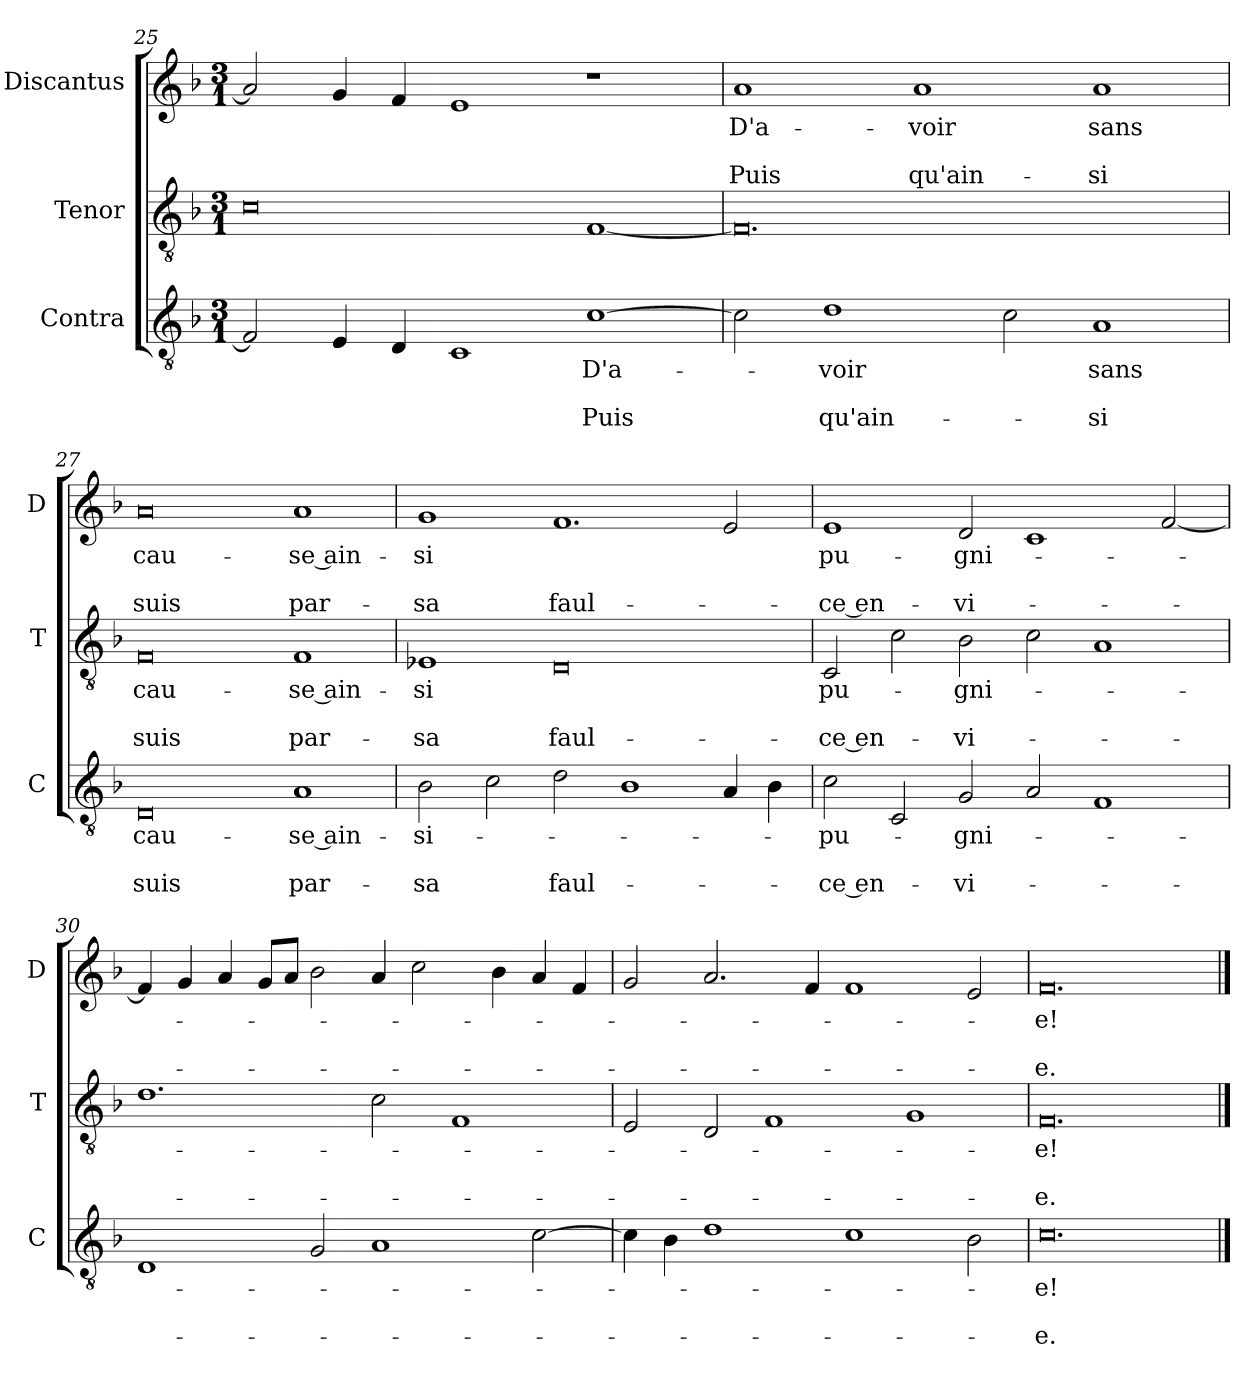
**kern	**text	**text	**text	**kern	**text	**text	**text	**kern	**text	**text	**text
*part3	*part3	*part3	*part3	*part2	*part2	*part2	*part2	*part1	*part1	*part1	*part1
*staff3	*staff3	*staff3	*staff3	*staff2	*staff2	*staff2	*staff2	*staff1	*staff1	*staff1	*staff1
*I"Contra	*	*	*	*I"Tenor	*	*	*	*I"Discantus	*	*	*
*I'C	*	*	*	*I'T	*	*	*	*I'D	*	*	*
*clefGv2	*	*	*	*clefGv2	*	*	*	*clefG2	*	*	*
*k[b-]	*	*	*	*k[b-]	*	*	*	*k[b-]	*	*	*
*M3/1	*	*	*	*M3/1	*	*	*	*M3/1	*	*	*
=25	=25	=25	=25	=25	=25	=25	=25	=25	=25	=25	=25
2F/]	.	.	.	0c	.	.	.	2a/]	.	.	.
4E/	.	.	.	.	.	.	.	4g/	.	.	.
4D/	.	.	.	.	.	.	.	4f/	.	.	.
1C	.	.	.	.	.	.	.	1e	.	.	.
[1c	D'a-	.	Puis	[1F	.	.	.	1r	.	.	.
=26	=26	=26	=26	=26	=26	=26	=26	=26	=26	=26	=26
2c\]	.	.	.	0.F]	.	.	.	1a	D'a-	.	Puis
1d	-voir	.	qu'ain-	.	.	.	.	.	.	.	.
.	.	.	.	.	.	.	.	1a	-voir	.	qu'ain-
2c\	.	.	.	.	.	.	.	.	.	.	.
1A	sans	.	-si	.	.	.	.	1a	sans	.	-si
=27	=27	=27	=27	=27	=27	=27	=27	=27	=27	=27	=27
0D	cau-	.	suis	0F	cau-	.	suis	0a	cau-	.	suis
1A	-se ain-	.	par-	1F	-se ain-	.	par-	1a	-se ain-	.	par-
=28	=28	=28	=28	=28	=28	=28	=28	=28	=28	=28	=28
2B-\	si-	.	-sa	1E-X	-si	.	-sa	1g	-si	.	-sa
2c\	.	.	.	.	.	.	.	.	.	.	.
2d\	.	.	faul-	0D	.	.	faul-	1.f	.	.	faul-
1B-	.	.	.	.	.	.	.	.	.	.	.
4A/	.	.	.	.	.	.	.	2e/	.	.	.
4B-\	.	.	.	.	.	.	.	.	.	.	.
=29	=29	=29	=29	=29	=29	=29	=29	=29	=29	=29	=29
2c\	pu-	.	-ce en-	2C/	pu-	.	-ce en-	1e	pu-	.	-ce en-
2C/	.	.	.	2c\	.	.	.	.	.	.	.
2G/	-gni-	.	-vi-	2B-\	-gni-	.	-vi-	2d/	-gni-	.	-vi-
2A/	.	.	.	2c\	.	.	.	1c	.	.	.
1F	.	.	.	1A	.	.	.	.	.	.	.
.	.	.	.	.	.	.	.	[2f/	.	.	.
=30	=30	=30	=30	=30	=30	=30	=30	=30	=30	=30	=30
1D	.	.	.	1.d	.	.	.	4f/]	.	.	.
.	.	.	.	.	.	.	.	4g/	.	.	.
.	.	.	.	.	.	.	.	4a/	.	.	.
.	.	.	.	.	.	.	.	8g/L	.	.	.
.	.	.	.	.	.	.	.	8a/J	.	.	.
2G/	.	.	.	.	.	.	.	2b-\	.	.	.
1A	.	.	.	2c\	.	.	.	4a/	.	.	.
.	.	.	.	.	.	.	.	2cc\	.	.	.
.	.	.	.	1F	.	.	.	.	.	.	.
.	.	.	.	.	.	.	.	4b-\	.	.	.
[2c\	.	.	.	.	.	.	.	4a/	.	.	.
.	.	.	.	.	.	.	.	4f/	.	.	.
=31	=31	=31	=31	=31	=31	=31	=31	=31	=31	=31	=31
4c\]	.	.	.	2E/	.	.	.	2g/	.	.	.
4B-\	.	.	.	.	.	.	.	.	.	.	.
1d	.	.	.	2D/	.	.	.	2.a/	.	.	.
.	.	.	.	1F	.	.	.	.	.	.	.
.	.	.	.	.	.	.	.	4f/	.	.	.
1c	.	.	.	.	.	.	.	1f	.	.	.
.	.	.	.	1G	.	.	.	.	.	.	.
2B-\	.	.	.	.	.	.	.	2e/	.	.	.
=32	=32	=32	=32	=32	=32	=32	=32	=32	=32	=32	=32
0.c	-e!	.	-e.	0.F	-e!	.	-e.	0.f	-e!	.	-e.
==	==	==	==	==	==	==	==	==	==	==	==
*-	*-	*-	*-	*-	*-	*-	*-	*-	*-	*-	*-
